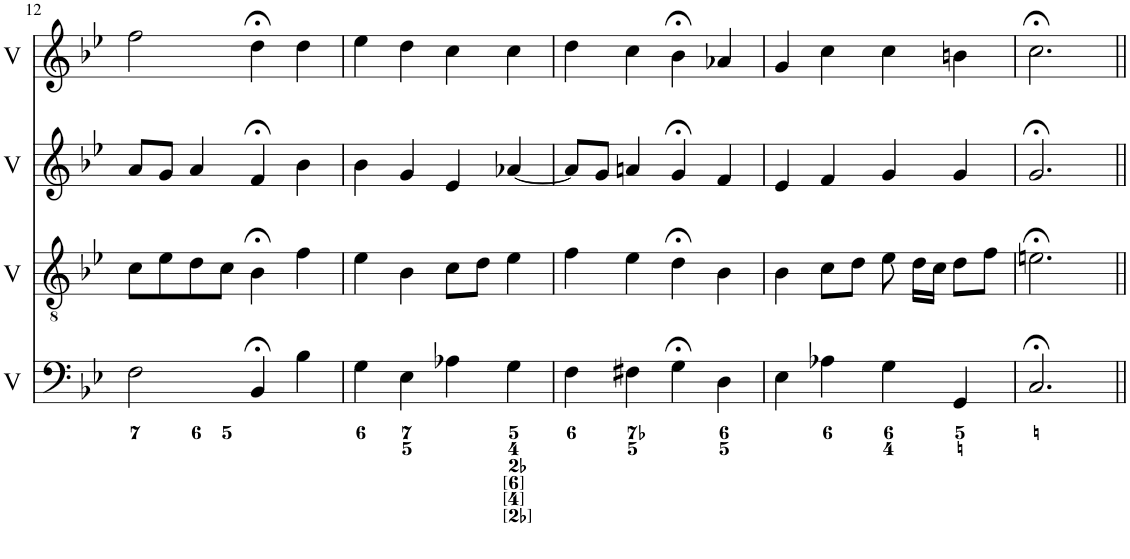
**kern	**kern	**kern	**kern
*part4	*part3	*part2	*part1
*staff4	*staff3	*staff2	*staff1
*I"Voice	*I"Voice	*I"Voice	*I"Voice
*I'V	*I'V	*I'V	*I'V
!!LO:PB:g=z
*clefF4	*clefGv2	*clefG2	*clefG2
*k[b-e-]	*k[b-e-]	*k[b-e-]	*k[b-e-]
*M4/4	*M4/4	*M4/4	*M4/4
=12	=12	=12	=12
2F\	8c\L	8a/L	2ff\
.	8e-\	8g/J	.
.	8d\	4a/	.
.	8c\J	.	.
4BB-;</	4B-;<\	4f;</	4dd;<\
4B-\	4f\	4b-\	4dd\
=13	=13	=13	=13
4G\	4e-\	4b-\	4ee-\
4E-\	4B-\	4g/	4dd\
4A-X\	8c\L	4e-/	4cc\
.	8d\J	.	.
4G\	4e-\	[4a-X/	4cc\
=14	=14	=14	=14
4F\	4f\	8a-/L]	4dd\
.	.	8g/J	.
4F#X\	4e-\	4an/	4cc\
4G;<\	4d;<\	4g;</	4b-;<\
4D\	4B-\	4f/	4a-X/
=15	=15	=15	=15
4E-\	4B-\	4e-/	4g/
4A-X\	8c\L	4f/	4cc\
.	8d\J	.	.
4G\	8e-\	4g/	4cc\
.	16d\LL	.	.
.	16c\JJ	.	.
4GG/	8d\L	4g/	4bn\
.	8f\J	.	.
=16	=16	=16	=16
2.C;</	2.en;<\	2.g;</	2.cc;<\
=||	=||	=||	=||
*-	*-	*-	*-
